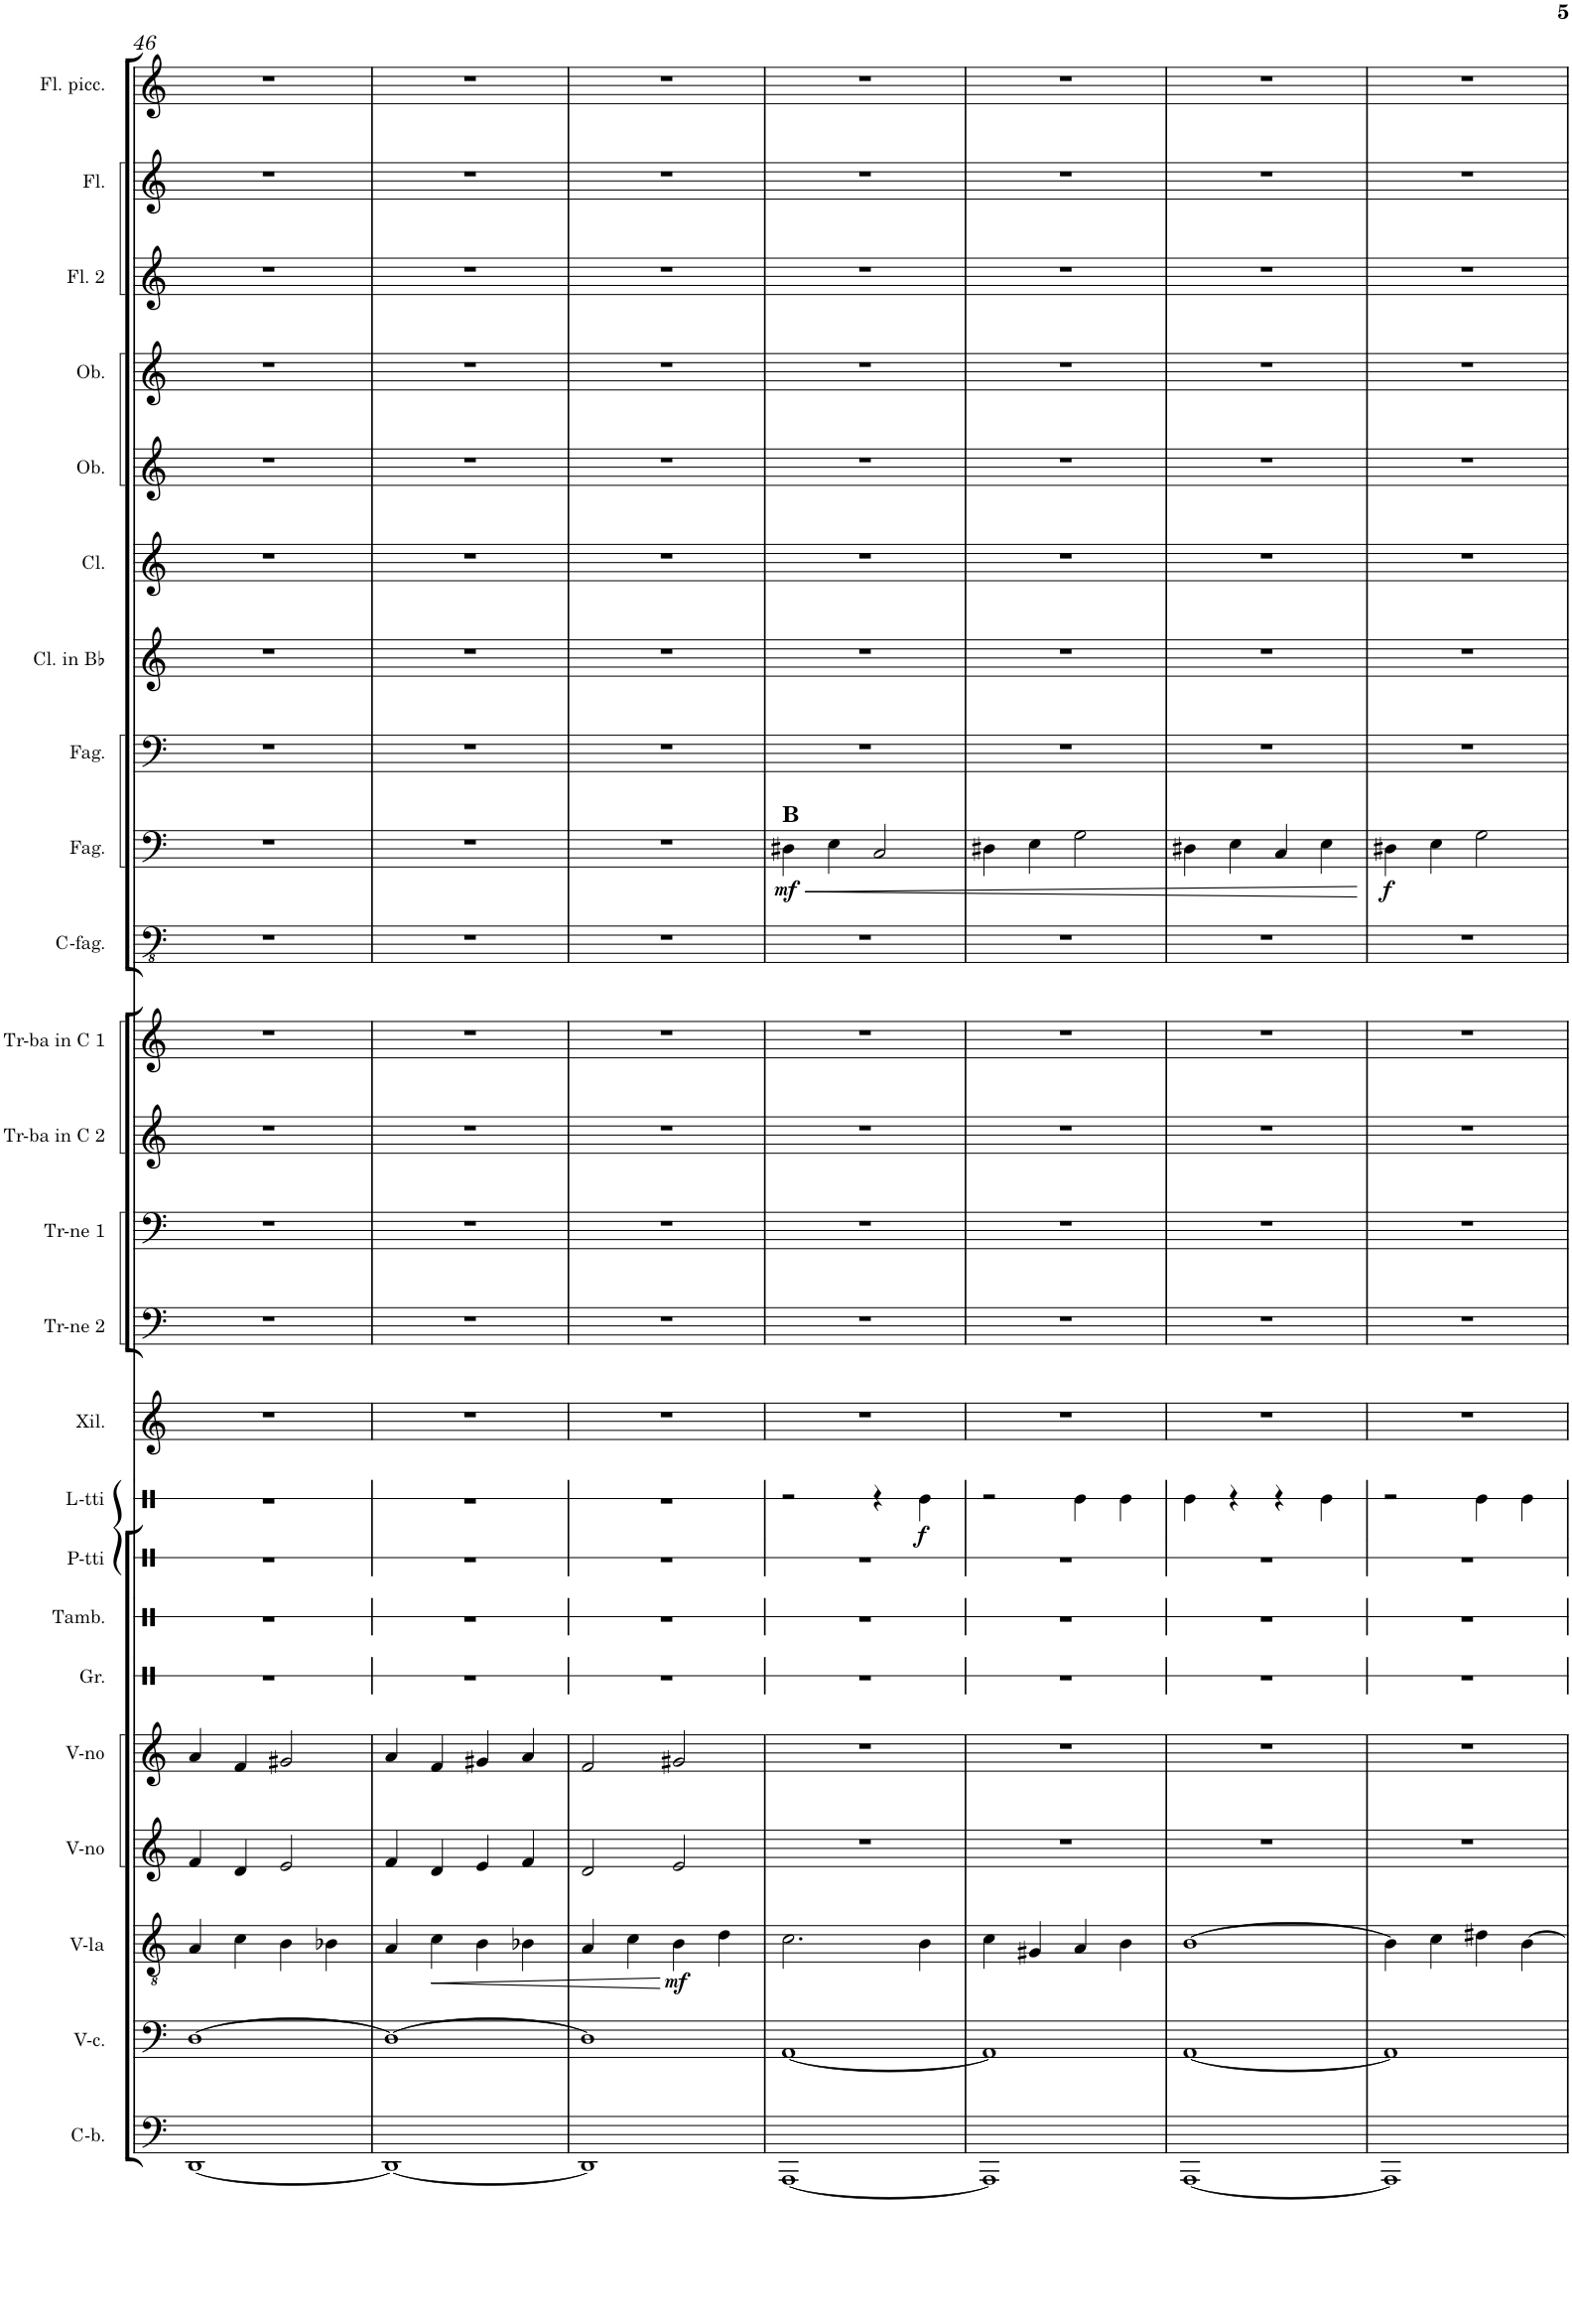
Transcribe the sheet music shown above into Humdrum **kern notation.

**kern	**kern	**kern	**dynam	**kern	**kern	**kern	**kern	**kern	**kern	**dynam	**kern	**kern	**kern	**kern	**kern	**kern	**kern	**dynam	**kern	**kern	**kern	**kern	**kern	**kern	**kern	**kern
*part24	*part23	*part22	*part22	*part21	*part20	*part19	*part18	*part17	*part16	*part16	*part15	*part14	*part13	*part12	*part11	*part10	*part9	*part9	*part8	*part7	*part6	*part5	*part4	*part3	*part2	*part1
*staff24	*staff23	*staff22	*staff22	*staff21	*staff20	*staff19	*staff18	*staff17	*staff16	*staff16	*staff15	*staff14	*staff13	*staff12	*staff11	*staff10	*staff9	*staff9	*staff8	*staff7	*staff6	*staff5	*staff4	*staff3	*staff2	*staff1
*I"Contrabbasso	*I"Violoncello	*I"Viola	*	*I"Violino	*I"Violino	*I"Grancassa	*I"Tamburo	*I"Piatti	*I"Legnetti	*	*I"Xilofono	*I"Trombone 2	*I"Trombone 1	*I"Tromba in C 2	*I"Tromba in C 1	*I"Controfagotto	*I"Fagotto	*	*I"Fagotto	*I"Clarinetto in Bb	*I"Clarinetto	*I"Oboe	*I"Oboe	*I"Flauto 2	*I"Flauto	*I"Flauto piccolo
*I'C-b.	*I'V-c.	*I'V-la	*	*I'V-no	*I'V-no	*I'Gr.	*I'Tamb.	*I'P-tti	*I'L-tti	*	*I'Xil.	*I'Tr-ne 2	*I'Tr-ne 1	*I'Tr-ba in C 2	*I'Tr-ba in C 1	*I'C-fag.	*I'Fag.	*	*I'Fag.	*I'Cl. in Bb	*I'Cl.	*I'Ob.	*I'Ob.	*I'Fl. 2	*I'Fl.	*I'Fl. picc.
!!LO:PB:g=z
*clefF4	*clefF4	*clefGv2	*	*clefG2	*clefG2	*clefX	*clefX	*clefX	*clefX	*	*clefG2	*clefF4	*clefF4	*clefG2	*clefG2	*clefFv4	*clefF4	*	*clefF4	*clefG2	*clefG2	*clefG2	*clefG2	*clefG2	*clefG2	*clefG2
*ITrd7c12	*	*	*	*	*	*	*	*	*	*	*	*	*	*ITrd1c2	*ITrd1c2	*	*	*	*	*ITrd1c2	*ITrd1c2	*	*	*	*	*ITrd-7c-12
*k[]	*k[]	*k[]	*	*k[]	*k[]	*k[]	*k[]	*k[]	*k[]	*	*k[]	*k[]	*k[]	*k[]	*k[]	*k[]	*k[]	*	*k[]	*k[]	*k[]	*k[]	*k[]	*k[]	*k[]	*k[]
*M4/4	*M4/4	*M4/4	*	*M4/4	*M4/4	*M4/4	*M4/4	*M4/4	*M4/4	*	*M4/4	*M4/4	*M4/4	*M4/4	*M4/4	*M4/4	*M4/4	*	*M4/4	*M4/4	*M4/4	*M4/4	*M4/4	*M4/4	*M4/4	*M4/4
=46	=46	=46	=46	=46	=46	=46	=46	=46	=46	=46	=46	=46	=46	=46	=46	=46	=46	=46	=46	=46	=46	=46	=46	=46	=46	=46
[1DD	[1D	4A/	.	4f/	4a/	1r	1r	1r	1r	.	1r	1r	1r	1r	1r	1r	1r	.	1r	1r	1r	1r	1r	1r	1r	1r
.	.	4c\	.	4d/	4f/	.	.	.	.	.	.	.	.	.	.	.	.	.	.	.	.	.	.	.	.	.
.	.	4B\	.	2e/	2g#X/	.	.	.	.	.	.	.	.	.	.	.	.	.	.	.	.	.	.	.	.	.
.	.	4B-X\	.	.	.	.	.	.	.	.	.	.	.	.	.	.	.	.	.	.	.	.	.	.	.	.
=47	=47	=47	=47	=47	=47	=47	=47	=47	=47	=47	=47	=47	=47	=47	=47	=47	=47	=47	=47	=47	=47	=47	=47	=47	=47	=47
1DD_	1D_	4A/	.	4f/	4a/	1r	1r	1r	1r	.	1r	1r	1r	1r	1r	1r	1r	.	1r	1r	1r	1r	1r	1r	1r	1r
!	!	!	!LO:HP:b	!	!	!	!	!	!	!	!	!	!	!	!	!	!	!	!	!	!	!	!	!	!	!
.	.	4c\	<	4d/	4f/	.	.	.	.	.	.	.	.	.	.	.	.	.	.	.	.	.	.	.	.	.
.	.	4B\	.	4e/	4g#X/	.	.	.	.	.	.	.	.	.	.	.	.	.	.	.	.	.	.	.	.	.
.	.	4B-X\	.	4f/	4a/	.	.	.	.	.	.	.	.	.	.	.	.	.	.	.	.	.	.	.	.	.
=48	=48	=48	=48	=48	=48	=48	=48	=48	=48	=48	=48	=48	=48	=48	=48	=48	=48	=48	=48	=48	=48	=48	=48	=48	=48	=48
1DD]	1D]	4A/	.	2d/	2f/	1r	1r	1r	1r	.	1r	1r	1r	1r	1r	1r	1r	.	1r	1r	1r	1r	1r	1r	1r	1r
.	.	4c\	.	.	.	.	.	.	.	.	.	.	.	.	.	.	.	.	.	.	.	.	.	.	.	.
!	!	!	!LO:DY:n=1:b	!	!	!	!	!	!	!	!	!	!	!	!	!	!	!	!	!	!	!	!	!	!	!
.	.	4B\	[ mf	2e/	2g#X/	.	.	.	.	.	.	.	.	.	.	.	.	.	.	.	.	.	.	.	.	.
.	.	4d\	.	.	.	.	.	.	.	.	.	.	.	.	.	.	.	.	.	.	.	.	.	.	.	.
=49	=49	=49	=49	=49	=49	=49	=49	=49	=49	=49	=49	=49	=49	=49	=49	=49	=49	=49	=49	=49	=49	=49	=49	=49	=49	=49
!	!	!	!	!	!	!	!	!	!	!	!	!	!	!	!	!	!LO:TX:a:B:t=B	!	!	!	!	!	!	!	!	!
!	!	!	!	!	!	!	!	!	!	!	!	!	!	!	!	!	!	!LO:HP:b	!	!	!	!	!	!	!	!
!	!	!	!	!	!	!	!	!	!	!	!	!	!	!	!	!	!	!LO:DY:n=1:b	!	!	!	!	!	!	!	!
[1AAA	[1AA	2.c\	.	1r	1r	1r	1r	1r	2r	.	1r	1r	1r	1r	1r	1r	4D#X\	< mf	1r	1r	1r	1r	1r	1r	1r	1r
.	.	.	.	.	.	.	.	.	.	.	.	.	.	.	.	.	4E\	.	.	.	.	.	.	.	.	.
.	.	.	.	.	.	.	.	.	4r	.	.	.	.	.	.	.	2C/	.	.	.	.	.	.	.	.	.
!	!	!	!	!	!	!	!	!	!	!LO:DY:b	!	!	!	!	!	!	!	!	!	!	!	!	!	!	!	!
.	.	4B\	.	.	.	.	.	.	4Re\	f	.	.	.	.	.	.	.	.	.	.	.	.	.	.	.	.
=50	=50	=50	=50	=50	=50	=50	=50	=50	=50	=50	=50	=50	=50	=50	=50	=50	=50	=50	=50	=50	=50	=50	=50	=50	=50	=50
1AAA]	1AA]	4c\	.	1r	1r	1r	1r	1r	2r	.	1r	1r	1r	1r	1r	1r	4D#X\	.	1r	1r	1r	1r	1r	1r	1r	1r
.	.	4G#X/	.	.	.	.	.	.	.	.	.	.	.	.	.	.	4E\	.	.	.	.	.	.	.	.	.
.	.	4A/	.	.	.	.	.	.	4Re\	.	.	.	.	.	.	.	2G\	.	.	.	.	.	.	.	.	.
.	.	4B\	.	.	.	.	.	.	4Re\	.	.	.	.	.	.	.	.	.	.	.	.	.	.	.	.	.
=51	=51	=51	=51	=51	=51	=51	=51	=51	=51	=51	=51	=51	=51	=51	=51	=51	=51	=51	=51	=51	=51	=51	=51	=51	=51	=51
[1AAA	[1AA	[1B	.	1r	1r	1r	1r	1r	4Re\	.	1r	1r	1r	1r	1r	1r	4D#X\	.	1r	1r	1r	1r	1r	1r	1r	1r
.	.	.	.	.	.	.	.	.	4r	.	.	.	.	.	.	.	4E\	.	.	.	.	.	.	.	.	.
.	.	.	.	.	.	.	.	.	4r	.	.	.	.	.	.	.	4C/	.	.	.	.	.	.	.	.	.
.	.	.	.	.	.	.	.	.	4Re\	.	.	.	.	.	.	.	4E\	.	.	.	.	.	.	.	.	.
.	.	.	.	.	.	.	.	.	.	.	.	.	.	.	.	.	.	[	.	.	.	.	.	.	.	.
=52	=52	=52	=52	=52	=52	=52	=52	=52	=52	=52	=52	=52	=52	=52	=52	=52	=52	=52	=52	=52	=52	=52	=52	=52	=52	=52
!	!	!	!	!	!	!	!	!	!	!	!	!	!	!	!	!	!	!LO:DY:b	!	!	!	!	!	!	!	!
1AAA]	1AA]	4B\]	.	1r	1r	1r	1r	1r	2r	.	1r	1r	1r	1r	1r	1r	4D#X\	f	1r	1r	1r	1r	1r	1r	1r	1r
.	.	4c\	.	.	.	.	.	.	.	.	.	.	.	.	.	.	4E\	.	.	.	.	.	.	.	.	.
.	.	4d#X\	.	.	.	.	.	.	4Re\	.	.	.	.	.	.	.	2G\	.	.	.	.	.	.	.	.	.
.	.	[4B\	.	.	.	.	.	.	4Re\	.	.	.	.	.	.	.	.	.	.	.	.	.	.	.	.	.
=	=	=	=	=	=	=	=	=	=	=	=	=	=	=	=	=	=	=	=	=	=	=	=	=	=	=
*-	*-	*-	*-	*-	*-	*-	*-	*-	*-	*-	*-	*-	*-	*-	*-	*-	*-	*-	*-	*-	*-	*-	*-	*-	*-	*-
